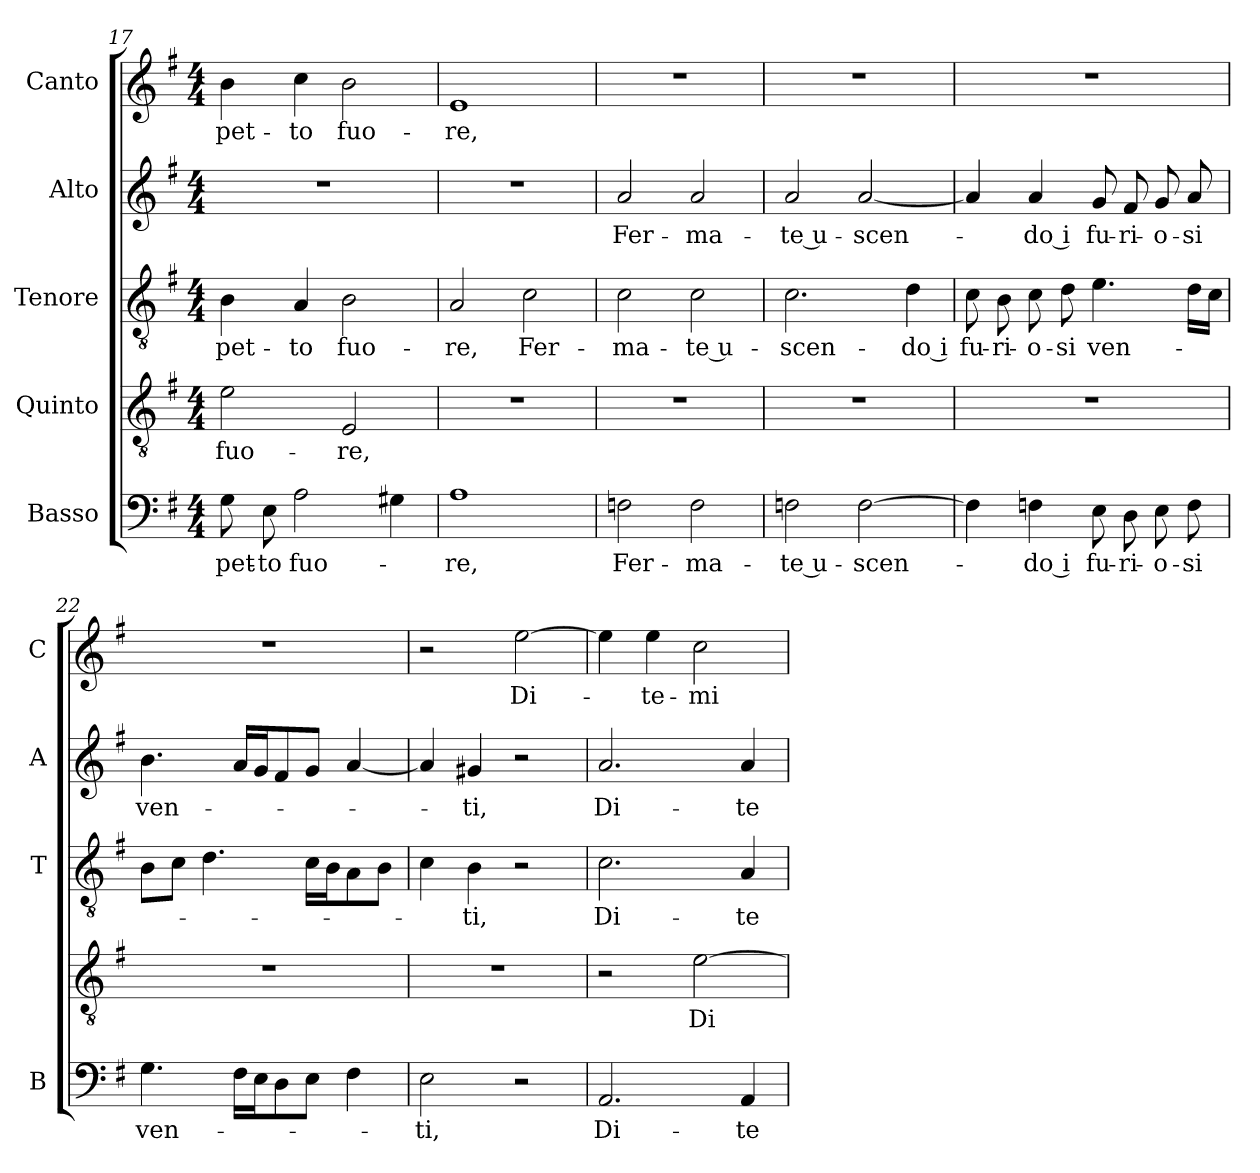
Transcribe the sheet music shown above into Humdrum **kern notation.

**kern	**text	**kern	**text	**kern	**text	**kern	**text	**kern	**text
*part5	*part5	*part4	*part4	*part3	*part3	*part2	*part2	*part1	*part1
*staff5	*staff5	*staff4	*staff4	*staff3	*staff3	*staff2	*staff2	*staff1	*staff1
*I"Basso	*	*I"Quinto	*	*I"Tenore	*	*I"Alto	*	*I"Canto	*
*I'B	*	*	*	*I'T	*	*I'A	*	*I'C	*
*clefF4	*	*clefGv2	*	*clefGv2	*	*clefG2	*	*clefG2	*
*k[f#]	*	*k[f#]	*	*k[f#]	*	*k[f#]	*	*k[f#]	*
*G:	*	*G:	*	*G:	*	*G:	*	*G:	*
*M4/4	*	*M4/4	*	*M4/4	*	*M4/4	*	*M4/4	*
=17	=17	=17	=17	=17	=17	=17	=17	=17	=17
!	!LO:LY:b	!	!	!	!	!	!	!	!
!	!	!	!LO:LY:b	!	!	!	!	!	!
!	!	!	!	!	!LO:LY:b	!	!	!	!
!	!	!	!	!	!	!	!	!	!LO:LY:b
8G\	pet-	2e\	fuo-	4B\	pet-	1r	.	4b\	pet-
!	!LO:LY:b	!	!	!	!	!	!	!	!
8E\	-to	.	.	.	.	.	.	.	.
!	!LO:LY:b	!	!	!	!	!	!	!	!
!	!	!	!	!	!LO:LY:b	!	!	!	!
!	!	!	!	!	!	!	!	!	!LO:LY:b
2A\	fuo-	.	.	4A/	-to	.	.	4cc\	-to
!	!	!	!LO:LY:b	!	!	!	!	!	!
!	!	!	!	!	!LO:LY:b	!	!	!	!
!	!	!	!	!	!	!	!	!	!LO:LY:b
.	.	2E/	-re,	2B\	fuo-	.	.	2b\	fuo-
4G#X\	.	.	.	.	.	.	.	.	.
=18	=18	=18	=18	=18	=18	=18	=18	=18	=18
!	!LO:LY:b	!	!	!	!	!	!	!	!
!	!	!	!	!	!LO:LY:b	!	!	!	!
!	!	!	!	!	!	!	!	!	!LO:LY:b
1A	-re,	1r	.	2A/	-re,	1r	.	1e	-re,
!	!	!	!	!	!LO:LY:b	!	!	!	!
.	.	.	.	2c\	Fer-	.	.	.	.
=19	=19	=19	=19	=19	=19	=19	=19	=19	=19
!	!LO:LY:b	!	!	!	!	!	!	!	!
!	!	!	!	!	!LO:LY:b	!	!	!	!
!	!	!	!	!	!	!	!LO:LY:b	!	!
2Fn\	Fer-	1r	.	2c\	-ma-	2a/	Fer-	1r	.
!	!LO:LY:b	!	!	!	!	!	!	!	!
!	!	!	!	!	!LO:LY:b	!	!	!	!
!	!	!	!	!	!	!	!LO:LY:b	!	!
2F\	-ma-	.	.	2c\	-te u-	2a/	-ma-	.	.
=20	=20	=20	=20	=20	=20	=20	=20	=20	=20
!	!LO:LY:b	!	!	!	!	!	!	!	!
!	!	!	!	!	!LO:LY:b	!	!	!	!
!	!	!	!	!	!	!	!LO:LY:b	!	!
2Fn\	-te u-	1r	.	2.c\	-scen-	2a/	-te u-	1r	.
!	!LO:LY:b	!	!	!	!	!	!	!	!
!	!	!	!	!	!	!	!LO:LY:b	!	!
[2F\	-scen-	.	.	.	.	[2a/	-scen-	.	.
!	!	!	!	!	!LO:LY:b	!	!	!	!
.	.	.	.	4d\	-do i	.	.	.	.
=21	=21	=21	=21	=21	=21	=21	=21	=21	=21
!	!	!	!	!	!LO:LY:b	!	!	!	!
4F\]	.	1r	.	8c\	fu-	4a/]	.	1r	.
!	!	!	!	!	!LO:LY:b	!	!	!	!
.	.	.	.	8B\	-ri-	.	.	.	.
!	!LO:LY:b	!	!	!	!	!	!	!	!
!	!	!	!	!	!LO:LY:b	!	!	!	!
!	!	!	!	!	!	!	!LO:LY:b	!	!
4Fn\	-do i	.	.	8c\	-o-	4a/	-do i	.	.
!	!	!	!	!	!LO:LY:b	!	!	!	!
.	.	.	.	8d\	-si	.	.	.	.
!	!LO:LY:b	!	!	!	!	!	!	!	!
!	!	!	!	!	!LO:LY:b	!	!	!	!
!	!	!	!	!	!	!	!LO:LY:b	!	!
8E\	fu-	.	.	4.e\	ven-	8g/	fu-	.	.
!	!LO:LY:b	!	!	!	!	!	!	!	!
!	!	!	!	!	!	!	!LO:LY:b	!	!
8D\	-ri-	.	.	.	.	8f#/	-ri-	.	.
!	!LO:LY:b	!	!	!	!	!	!	!	!
!	!	!	!	!	!	!	!LO:LY:b	!	!
8E\	-o-	.	.	.	.	8g/	-o-	.	.
!	!LO:LY:b	!	!	!	!	!	!	!	!
!	!	!	!	!	!	!	!LO:LY:b	!	!
8F\	-si	.	.	16d\LL	.	8a/	-si	.	.
.	.	.	.	16c\JJ	.	.	.	.	.
!!LO:LB:g=z
=22	=22	=22	=22	=22	=22	=22	=22	=22	=22
!	!LO:LY:b	!	!	!	!	!	!	!	!
!	!	!	!	!	!	!	!LO:LY:b	!	!
4.G\	ven-	1r	.	8B\L	.	4.b\	ven-	1r	.
.	.	.	.	8c\J	.	.	.	.	.
.	.	.	.	4.d\	.	.	.	.	.
16F#\LL	.	.	.	.	.	16a/LL	.	.	.
16E\J	.	.	.	.	.	16g/J	.	.	.
8D\	.	.	.	.	.	8f#/	.	.	.
8E\J	.	.	.	16c\LL	.	8g/J	.	.	.
.	.	.	.	16B\J	.	.	.	.	.
4F#\	.	.	.	8A\	.	[4a/	.	.	.
.	.	.	.	8B\J	.	.	.	.	.
=23	=23	=23	=23	=23	=23	=23	=23	=23	=23
!	!LO:LY:b	!	!	!	!	!	!	!	!
2E\	-ti,	1r	.	4c\	.	4a/]	.	2r	.
!	!	!	!	!	!LO:LY:b	!	!	!	!
!	!	!	!	!	!	!	!LO:LY:b	!	!
.	.	.	.	4B\	-ti,	4g#X/	-ti,	.	.
!	!	!	!	!	!	!	!	!	!LO:LY:b
2r	.	.	.	2r	.	2r	.	[2ee\	Di-
=24	=24	=24	=24	=24	=24	=24	=24	=24	=24
!	!LO:LY:b	!	!	!	!	!	!	!	!
!	!	!	!	!	!LO:LY:b	!	!	!	!
!	!	!	!	!	!	!	!LO:LY:b	!	!
2.AA/	Di-	2r	.	2.c\	Di-	2.a/	Di-	4ee\]	.
!	!	!	!	!	!	!	!	!	!LO:LY:b
.	.	.	.	.	.	.	.	4ee\	-te-
!	!	!	!LO:LY:b	!	!	!	!	!	!
!	!	!	!	!	!	!	!	!	!LO:LY:b
.	.	[2e\	Di-	.	.	.	.	2cc\	-mi
!	!LO:LY:b	!	!	!	!	!	!	!	!
!	!	!	!	!	!LO:LY:b	!	!	!	!
!	!	!	!	!	!	!	!LO:LY:b	!	!
4AA/	-te-	.	.	4A/	-te-	4a/	-te-	.	.
=	=	=	=	=	=	=	=	=	=
*-	*-	*-	*-	*-	*-	*-	*-	*-	*-
